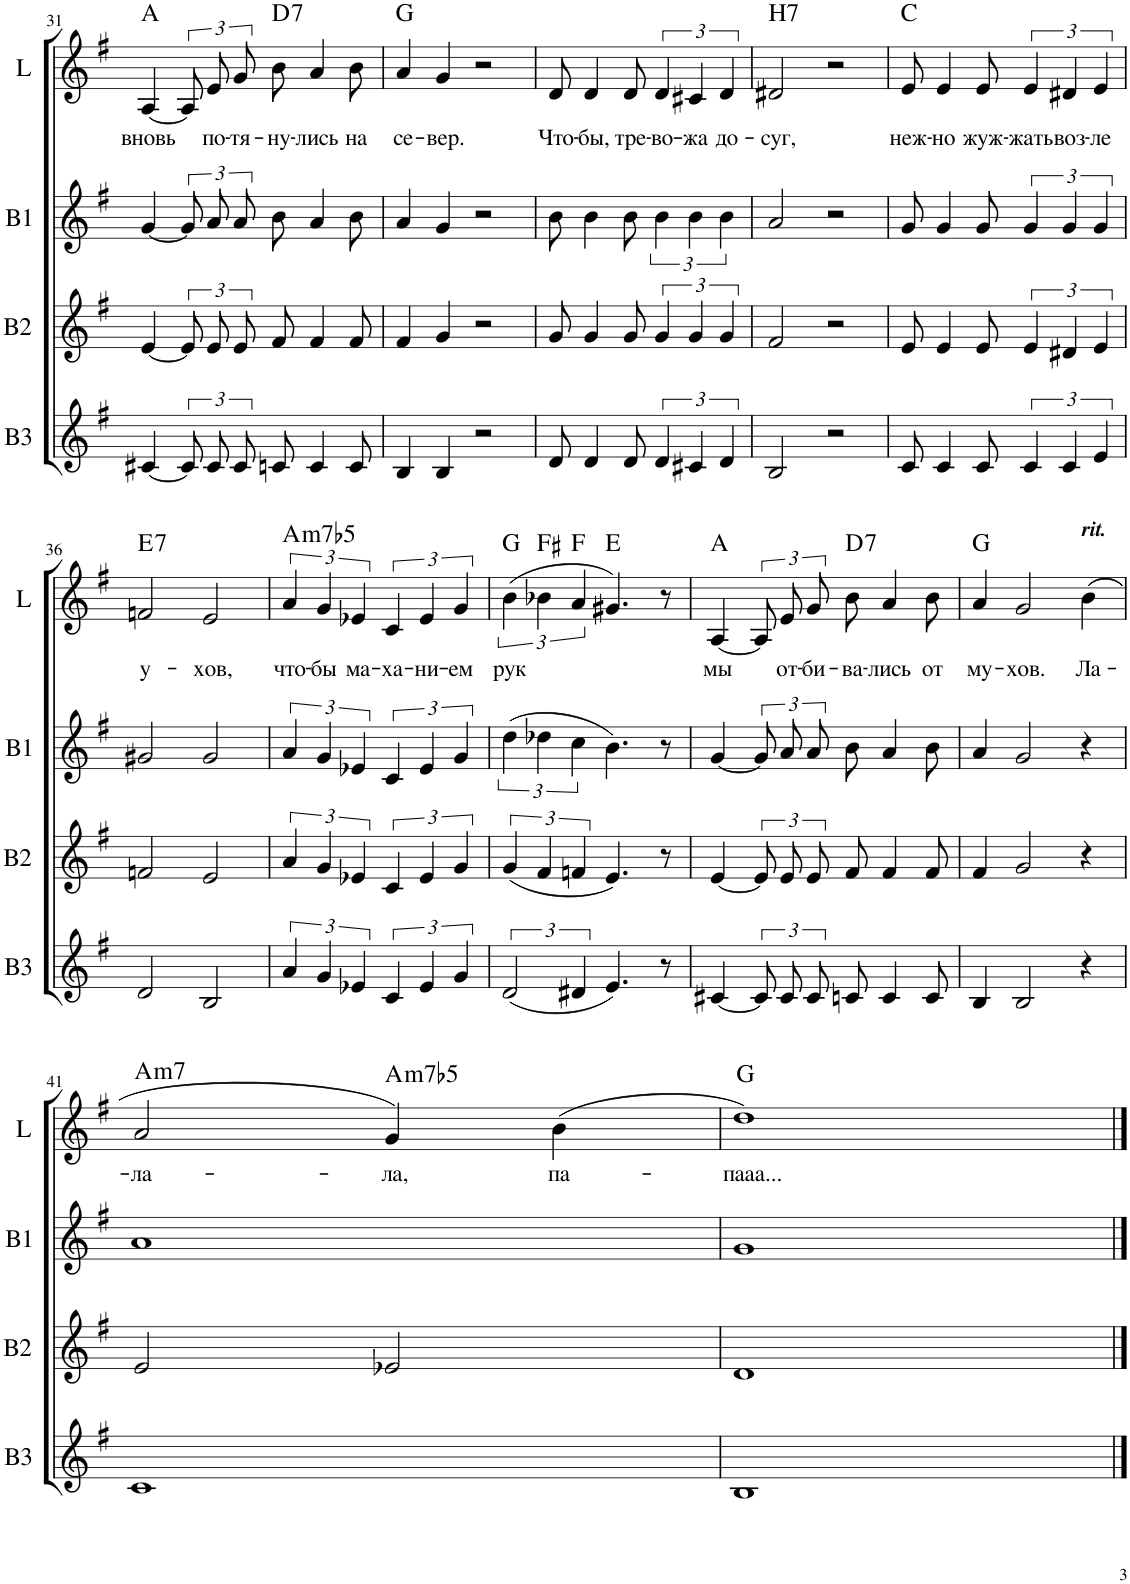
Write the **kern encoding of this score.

**kern	**kern	**kern	**kern	**text	**harte
*part4	*part3	*part2	*part1	*part1	*part1
*staff4	*staff3	*staff2	*staff1	*staff1	*
*I"Back 3	*I"Back 2	*I"Back 1	*I"Lead	*	*
*I'B3	*I'B2	*I'B1	*I'L	*	*
!!LO:PB:g=z
*clefG2	*clefG2	*clefG2	*clefG2	*	*
*k[f#]	*k[f#]	*k[f#]	*k[f#]	*	*
*M4/4	*M4/4	*M4/4	*M4/4	*	*
=31	=31	=31	=31	=31	=31
!	!	!	!	!LO:LY:b	!
[4c#X/	[4e/	[4g/	[4A/	вновь	A:maj
12c#/L]	12e/L]	12g/L]	12A/L]	.	.
!	!	!	!	!LO:LY:b	!
12c#/	12e/	12a/	12e/	по-	.
!	!	!	!	!LO:LY:b	!
12c#/J	12e/J	12a/J	12g/J	-тя-	.
!	!	!	!	!LO:LY:b	!LO:H:kt=7
8cn/	8f#/	8b\	8b\	-ну-	D:7
!	!	!	!	!LO:LY:b	!
4c/	4f#/	4a/	4a/	-лись	.
!	!	!	!	!LO:LY:b	!
8c/	8f#/	8b\	8b\	на	.
=32	=32	=32	=32	=32	=32
!	!	!	!	!LO:LY:b	!
4B/	4f#/	4a/	4a/	се-	G:maj
!	!	!	!	!LO:LY:b	!
4B/	4g/	4g/	4g/	-вер.	.
2r	2r	2r	2r	.	.
=33	=33	=33	=33	=33	=33
!	!	!	!	!LO:LY:b	!
8d/	8g/	8b\	8d/	Что-	.
!	!	!	!	!LO:LY:b	!
4d/	4g/	4b\	4d/	-бы,	.
!	!	!	!	!LO:LY:b	!
8d/	8g/	8b\	8d/	тре-	.
!	!	!	!	!LO:LY:b	!
6d/	6g/	6b\	6d/	-во-	.
!	!	!	!	!LO:LY:b	!
6c#X/	6g/	6b\	6c#X/	-жа	.
!	!	!	!	!LO:LY:b	!
6d/	6g/	6b\	6d/	до-	.
=34	=34	=34	=34	=34	=34
!	!	!	!	!LO:LY:b	!LO:H:kt=H7
2B/	2f#/	2a/	2d#X/	-суг,	N
2r	2r	2r	2r	.	.
=35	=35	=35	=35	=35	=35
!	!	!	!	!LO:LY:b	!
8c/	8e/	8g/	8e/	неж-	C:maj
!	!	!	!	!LO:LY:b	!
4c/	4e/	4g/	4e/	-но	.
!	!	!	!	!LO:LY:b	!
8c/	8e/	8g/	8e/	жуж-	.
!	!	!	!	!LO:LY:b	!
6c/	6e/	6g/	6e/	-жать	.
!	!	!	!	!LO:LY:b	!
6c/	6d#X/	6g/	6d#X/	воз-	.
!	!	!	!	!LO:LY:b	!
6e/	6e/	6g/	6e/	-ле	.
!!LO:LB:g=z
=36	=36	=36	=36	=36	=36
!	!	!	!	!LO:LY:b	!LO:H:kt=7
2d/	2fn/	2g#X/	2fn/	у-	E:7
!	!	!	!	!LO:LY:b	!
2B/	2e/	2g#/	2e/	-хов,	.
=37	=37	=37	=37	=37	=37
!	!	!	!	!LO:LY:b	!LO:H:kt=m7b5
6a/	6a/	6a/	6a/	что-	A:hdim7
!	!	!	!	!LO:LY:b	!
6g/	6g/	6g/	6g/	-бы	.
!	!	!	!	!LO:LY:b	!
6e-X/	6e-X/	6e-X/	6e-X/	ма-	.
!	!	!	!	!LO:LY:b	!
6c/	6c/	6c/	6c/	-ха-	.
!	!	!	!	!LO:LY:b	!
6e-/	6e-/	6e-/	6e-/	-ни-	.
!	!	!	!	!LO:LY:b	!
6g/	6g/	6g/	6g/	-ем	.
=38	=38	=38	=38	=38	=38
!	!	!	!	!LO:LY:b	!
(3d/	(6g/	(6dd\	(6b\	рук	G:maj
.	6f#/	6dd-X\	6b-X\	.	F#:maj
6d#X/	6fn/	6cc\	6a/	.	F:maj
4.e/)	4.e/)	4.b\)	4.g#X/)	.	E:maj
8r	8r	8r	8r	.	.
=39	=39	=39	=39	=39	=39
!	!	!	!	!LO:LY:b	!
[4c#X/	[4e/	[4g/	[4A/	мы	A:maj
12c#/L]	12e/L]	12g/L]	12A/L]	.	.
!	!	!	!	!LO:LY:b	!
12c#/	12e/	12a/	12e/	от-	.
!	!	!	!	!LO:LY:b	!
12c#/J	12e/J	12a/J	12g/J	-би-	.
!	!	!	!	!LO:LY:b	!LO:H:kt=7
8cn/	8f#/	8b\	8b\	-ва-	D:7
!	!	!	!	!LO:LY:b	!
4c/	4f#/	4a/	4a/	-лись	.
!	!	!	!	!LO:LY:b	!
8c/	8f#/	8b\	8b\	от	.
=40	=40	=40	=40	=40	=40
!	!	!	!	!LO:LY:b	!
4B/	4f#/	4a/	4a/	му-	G:maj
!	!	!	!	!LO:LY:b	!
2B/	2g/	2g/	2g/	-хов.	.
!	!	!	!LO:TX:a:Bi:t=rit.	!	!
!	!	!	!	!LO:LY:b	!
4r	4r	4r	(4b\	Ла-	.
!!LO:LB:g=z
=41	=41	=41	=41	=41	=41
!	!	!	!	!LO:LY:b	!LO:H:kt=m7
1c	2e/	1a	2a/	-ла-	A:min7
!	!	!	!	!LO:LY:b	!LO:H:kt=m7b5
.	2e-X/	.	4g/)	-ла,	A:hdim7
!	!	!	!	!LO:LY:b	!
.	.	.	(4b\	па-	.
=42	=42	=42	=42	=42	=42
!	!	!	!	!LO:LY:b	!
1B	1d	1g	1dd)	-пааа...	G:maj
==	==	==	==	==	==
*-	*-	*-	*-	*-	*-
